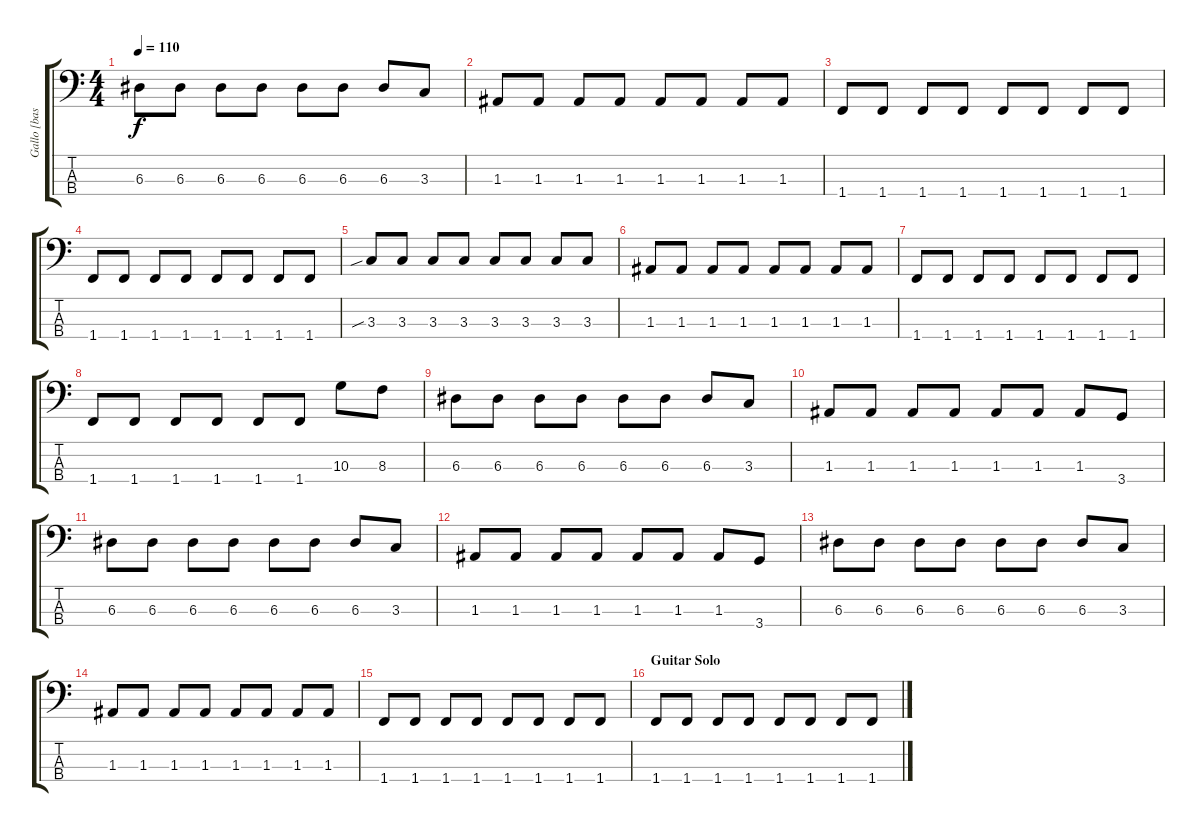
\track ("Gallo [bass]" "Gallo [bas") {instrument electricbassfinger}
\staff {score tabs}
\tuning (G2 D2 A1 E1) {hide}
\ts (4 4)
\tempo 110
\clef f4
\ks c
6.3.8{dy f} 6.3.8 6.3.8 6.3.8 6.3.8 6.3.8 6.3.8 3.3.8 |
1.3.8 1.3.8 1.3.8 1.3.8 1.3.8 1.3.8 1.3.8 1.3.8 |
1.4.8 1.4.8 1.4.8 1.4.8 1.4.8 1.4.8 1.4.8 1.4.8 |
1.4.8 1.4.8 1.4.8 1.4.8 1.4.8 1.4.8 1.4.8 1.4.8 |
3.3{sib}.8 3.3.8 3.3.8 3.3.8 3.3.8 3.3.8 3.3.8 3.3.8 |
1.3.8 1.3.8 1.3.8 1.3.8 1.3.8 1.3.8 1.3.8 1.3.8 |
1.4.8 1.4.8 1.4.8 1.4.8 1.4.8 1.4.8 1.4.8 1.4.8 |
1.4.8 1.4.8 1.4.8 1.4.8 1.4.8 1.4.8 10.3.8 8.3.8 |
6.3.8 6.3.8 6.3.8 6.3.8 6.3.8 6.3.8 6.3.8 3.3.8 |
1.3.8 1.3.8 1.3.8 1.3.8 1.3.8 1.3.8 1.3.8 3.4.8 |
6.3.8 6.3.8 6.3.8 6.3.8 6.3.8 6.3.8 6.3.8 3.3.8 |
1.3.8 1.3.8 1.3.8 1.3.8 1.3.8 1.3.8 1.3.8 3.4.8 |
6.3.8 6.3.8 6.3.8 6.3.8 6.3.8 6.3.8 6.3.8 3.3.8 |
1.3.8 1.3.8 1.3.8 1.3.8 1.3.8 1.3.8 1.3.8 1.3.8 |
1.4.8 1.4.8 1.4.8 1.4.8 1.4.8 1.4.8 1.4.8 1.4.8 |
\section ("" "Guitar Solo")
1.4.8 1.4.8 1.4.8 1.4.8 1.4.8 1.4.8 1.4.8 1.4.8
